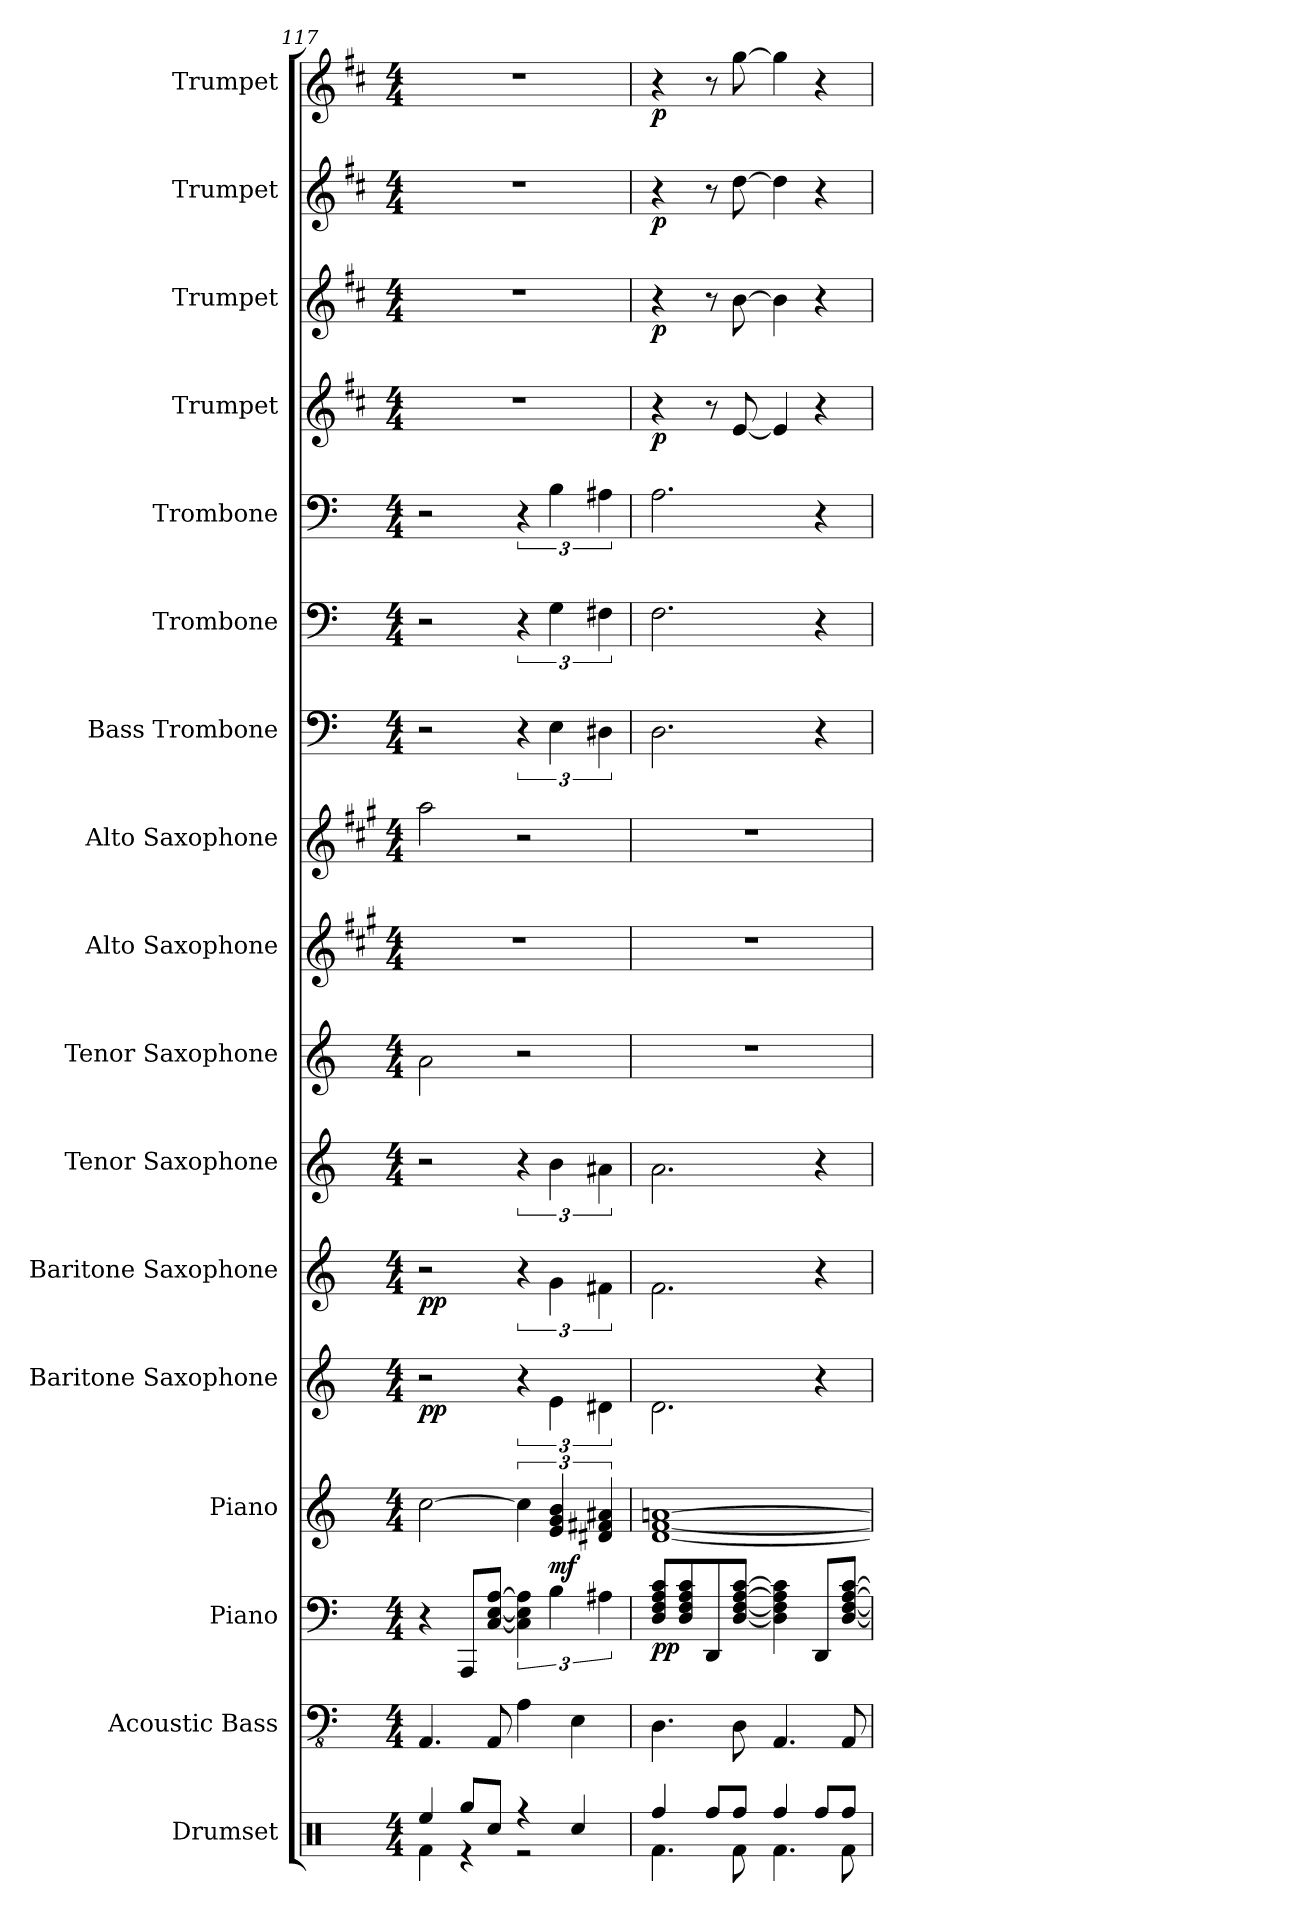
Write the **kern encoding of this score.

**kern	**kern	**kern	**dynam	**kern	**dynam	**kern	**dynam	**kern	**dynam	**kern	**kern	**kern	**kern	**kern	**kern	**kern	**kern	**dynam	**kern	**dynam	**kern	**dynam	**kern	**dynam
*part17	*part16	*part15	*part15	*part14	*part14	*part13	*part13	*part12	*part12	*part11	*part10	*part9	*part8	*part7	*part6	*part5	*part4	*part4	*part3	*part3	*part2	*part2	*part1	*part1
*staff17	*staff16	*staff15	*staff15	*staff14	*staff14	*staff13	*staff13	*staff12	*staff12	*staff11	*staff10	*staff9	*staff8	*staff7	*staff6	*staff5	*staff4	*staff4	*staff3	*staff3	*staff2	*staff2	*staff1	*staff1
*I"Drumset	*I"Acoustic Bass	*I"Piano	*	*I"Piano	*	*I"Baritone Saxophone	*	*I"Baritone Saxophone	*	*I"Tenor Saxophone	*I"Tenor Saxophone	*I"Alto Saxophone	*I"Alto Saxophone	*I"Bass Trombone	*I"Trombone	*I"Trombone	*I"Trumpet	*	*I"Trumpet	*	*I"Trumpet	*	*I"Trumpet	*
*I'Drs.	*I'Bass	*I'Pno.	*	*I'Pno.	*	*I'Bar. Sax.	*	*I'Bar. Sax.	*	*I'T. Sax.	*I'T. Sax.	*I'A. Sax.	*I'A. Sax.	*I'B. Tbn.	*I'Tbn.	*I'Tbn.	*I'Tpt.	*	*I'Tpt.	*	*I'Tpt.	*	*I'Tpt.	*
*clefX	*clefFv4	*clefF4	*	*clefG2	*	*clefG2	*	*clefG2	*	*clefG2	*clefG2	*clefG2	*clefG2	*clefF4	*clefF4	*clefF4	*clefG2	*	*clefG2	*	*clefG2	*	*clefG2	*
*	*	*	*	*	*	*ITrd12c21	*	*ITrd12c21	*	*ITrd8c14	*ITrd8c14	*ITrd5c9	*ITrd5c9	*	*	*	*ITrd1c2	*	*ITrd1c2	*	*ITrd1c2	*	*ITrd1c2	*
*k[]	*k[]	*k[]	*	*k[]	*	*k[]	*	*k[]	*	*k[]	*k[]	*k[]	*k[]	*k[]	*k[]	*k[]	*k[]	*	*k[]	*	*k[]	*	*k[]	*
*M4/4	*M4/4	*M4/4	*	*M4/4	*	*M4/4	*	*M4/4	*	*M4/4	*M4/4	*M4/4	*M4/4	*M4/4	*M4/4	*M4/4	*M4/4	*	*M4/4	*	*M4/4	*	*M4/4	*
=117	=117	=117	=117	=117	=117	=117	=117	=117	=117	=117	=117	=117	=117	=117	=117	=117	=117	=117	=117	=117	=117	=117	=117	=117
*^	*	*	*	*	*	*	*	*	*	*	*	*	*	*	*	*	*	*	*	*	*	*	*	*
!	!	!	!	!	!	!	!	!LO:DY:b	!	!LO:DY:b	!	!	!	!	!	!	!	!	!	!	!	!	!	!	!
4Ree/	4Rf\	4.AAA/	4r	.	[2cc\	.	2r	pp	2r	pp	2r	2A\	1r	2cc\	2r	2r	2r	1r	.	1r	.	1r	.	1r	.
8Rgg/L	4r	.	8AAA/L	.	.	.	.	.	.	.	.	.	.	.	.	.	.	.	.	.	.	.	.	.	.
8Rcc/J	.	8AAA/	[8C/ [8E/ [8A/J	.	.	.	.	.	.	.	.	.	.	.	.	.	.	.	.	.	.	.	.	.	.
4r	2r	4AA\	6C\] 6E\] 6A\]	.	6cc\]	.	6r	.	6r	.	6r	2r	.	2r	6r	6r	6r	.	.	.	.	.	.	.	.
!	!	!	!	!	!	!LO:DY:b	!	!	!	!	!	!	!	!	!	!	!	!	!	!	!	!	!	!	!
.	.	.	6B\	.	6e/ 6g/ 6b/	mf	6E\	.	6G\	.	6B\	.	.	.	6E\	6G\	6B\	.	.	.	.	.	.	.	.
4Rcc/	.	4EE\	.	.	.	.	.	.	.	.	.	.	.	.	.	.	.	.	.	.	.	.	.	.	.
.	.	.	6A#X\	.	6d#X/ 6f#X/ 6a#X/	.	6D#X\	.	6F#X\	.	6A#X\	.	.	.	6D#X\	6F#X\	6A#X\	.	.	.	.	.	.	.	.
=118	=118	=118	=118	=118	=118	=118	=118	=118	=118	=118	=118	=118	=118	=118	=118	=118	=118	=118	=118	=118	=118	=118	=118	=118	=118
!	!	!	!	!LO:DY:b	!	!	!	!	!	!	!	!	!	!	!	!	!	!	!	!	!	!	!	!	!
!	!	!	!	!LO:DY:n=1:b	!	!	!	!	!	!	!	!	!	!	!	!	!	!	!LO:DY:b	!	!LO:DY:b	!	!LO:DY:b	!	!LO:DY:b
4Rff/	4.Rf\	4.DD\	8D/ 8F/ 8A/ 8c/L	p p	[1d [1f [1an	.	2.D\	.	2.F\	.	2.A\	1r	1r	1r	2.D\	2.F\	2.A\	4r	p	4r	p	4r	p	4r	p
.	.	.	8D/ 8F/ 8A/ 8c/	.	.	.	.	.	.	.	.	.	.	.	.	.	.	.	.	.	.	.	.	.	.
8Rff/L	.	.	8DD/	.	.	.	.	.	.	.	.	.	.	.	.	.	.	8r	.	8r	.	8r	.	8r	.
8Rff/J	8Rf\	8DD\	[8D/ [8F/ [8A/ [8c/J	.	.	.	.	.	.	.	.	.	.	.	.	.	.	[8d/	.	[8a\	.	[8cc\	.	[8ff\	.
4Rff/	4.Rf\	4.AAA/	4D\] 4F\] 4A\] 4c\]	.	.	.	.	.	.	.	.	.	.	.	.	.	.	4d/]	.	4a\]	.	4cc\]	.	4ff\]	.
8Rff/L	.	.	8DD/L	.	.	.	4r	.	4r	.	4r	.	.	.	4r	4r	4r	4r	.	4r	.	4r	.	4r	.
8Rff/J	8Rf\	8AAA/	[8D/ [8F/ [8A/ [8c/J	.	.	.	.	.	.	.	.	.	.	.	.	.	.	.	.	.	.	.	.	.	.
*v	*v	*	*	*	*	*	*	*	*	*	*	*	*	*	*	*	*	*	*	*	*	*	*	*	*
=	=	=	=	=	=	=	=	=	=	=	=	=	=	=	=	=	=	=	=	=	=	=	=	=
*-	*-	*-	*-	*-	*-	*-	*-	*-	*-	*-	*-	*-	*-	*-	*-	*-	*-	*-	*-	*-	*-	*-	*-	*-
